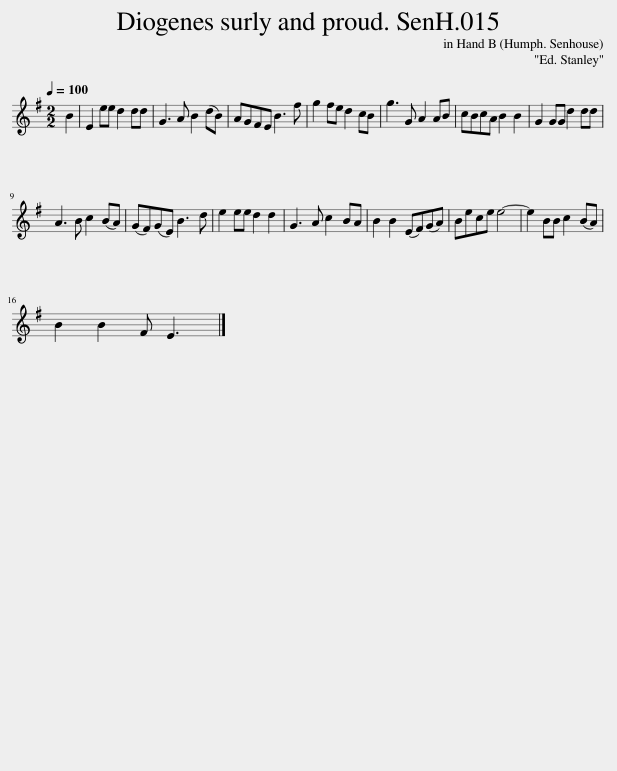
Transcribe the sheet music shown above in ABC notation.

X:1
L:1/8
Q:1/4=100
M:2/2
I:linebreak $
K:Emin
V:1 treble
V:1
 B2 | E2 ee d2 dd | G3 A B2 (dB) | AGFE B3 f | g2 fe d2 cB | %5
 g3 G A2 AB | cBcA B2 B2 | G2 GG d2 dd |$ A3 B c2 (BA) | (GF)(GE) B3 d | %10
 e2 ee d2 d2 | G3 A c2 BA | B2 B2 (EF)(GA) | Bece e4- | e2 BB c2 (BA) |$ %15
 B2 B2 F E3 |] %16
